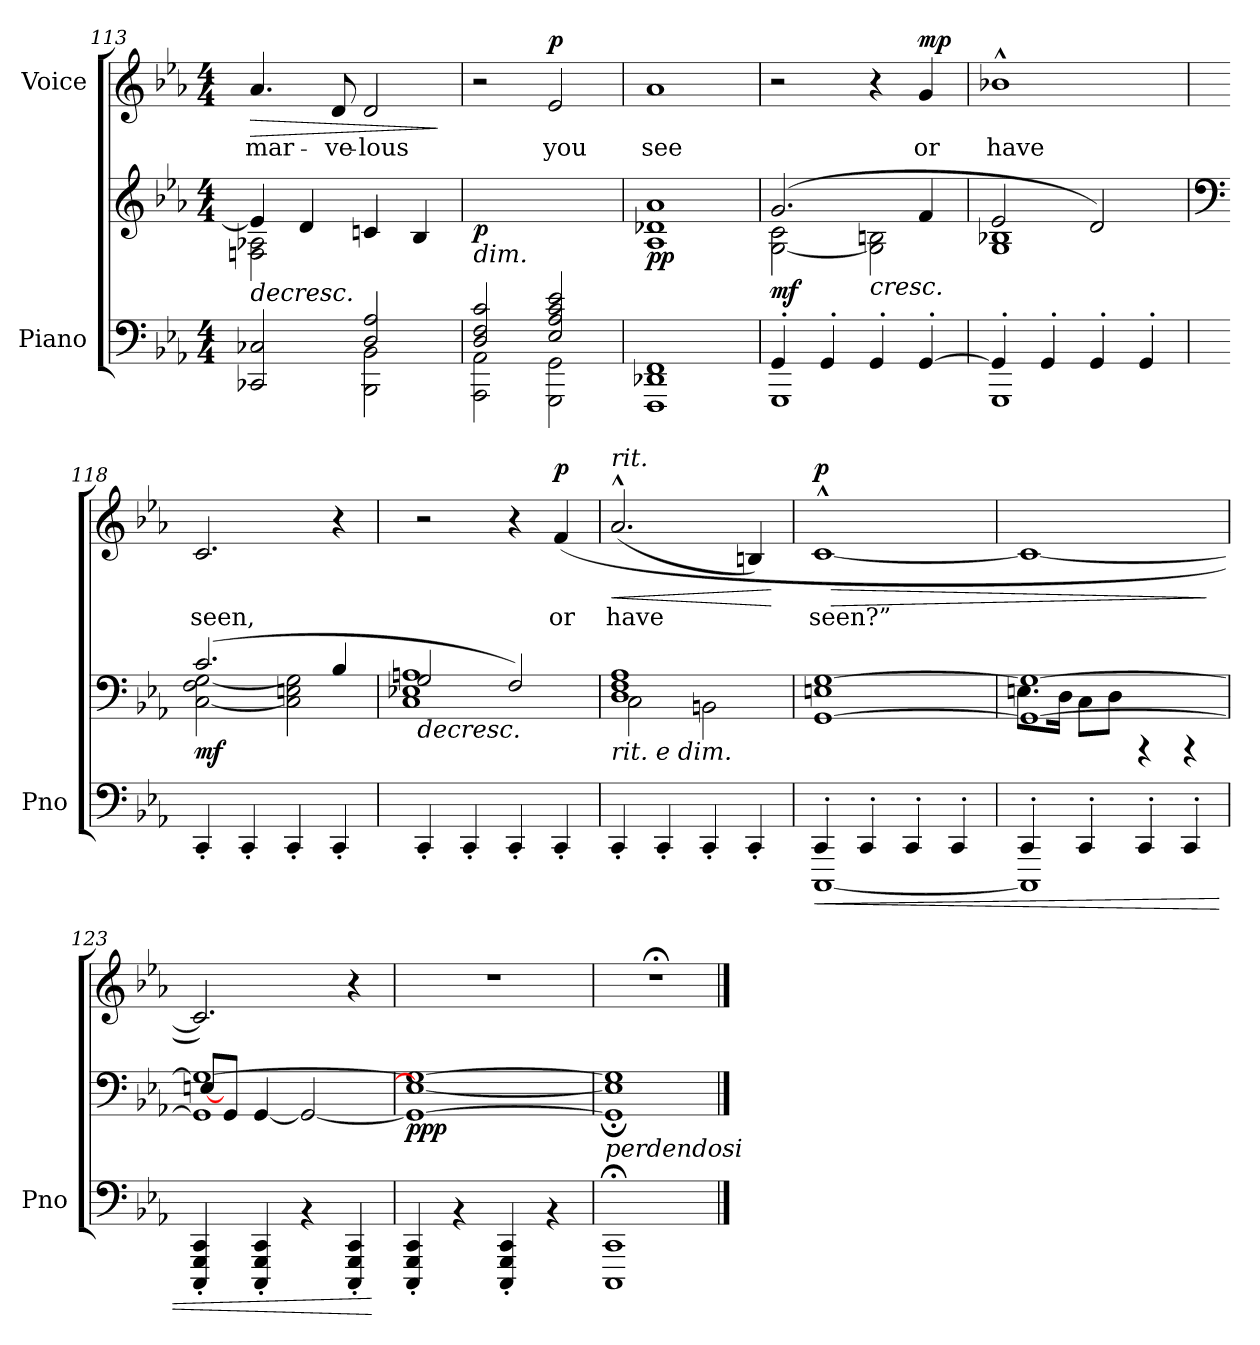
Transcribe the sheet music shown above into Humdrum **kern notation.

**kern	**kern	**dynam	**kern	**text	**dynam
*part2	*part2	*part2	*part1	*part1	*part1
*staff3	*staff2	*staff2/3	*staff1	*staff1	*staff1
*I"Piano	*	*	*I"Voice	*	*
*I'Pno	*	*	*	*	*
*clefF4	*clefG2	*	*clefG2	*	*
*k[b-e-a-]	*k[b-e-a-]	*	*k[b-e-a-]	*	*
*M4/4	*M4/4	*	*M4/4	*	*
=113	=113	=113	=113	=113	=113
*^	*	*	*	*	*
!	!	!	!LO:HP:b	!	!LO:LY:b	!LO:HP:b
*	*	*^	*	*	*	*
2CC-X/ 2C-X/	2ryy	4e-/]	2Fn\ 2A-X\	>	4.a-/	mar-	>
.	.	4d/	.	.	.	.	.
!	!	!	!	!	!	!LO:LY:b	!
.	.	.	.	.	8d/	-ve-	.
!	!	!	!	!	!	!LO:LY:b	!
2D/ 2A-/	2BBB-\ 2BB-\	4cn:/	2ryy	.	2d/	-lous	.
.	.	4B-/	.	.	.	.	.
*v	*v	*	*	*	*	*	*
*	*v	*v	*	*	*	*
.	.	.	.	.	]
!!LO:LB:g=z
=114	=114	=114	=114	=114	=114
*^	*	*	*	*	*
!	!	!LO:TX:b:i:t=dim.	!	!	!	!
!	!	!	!LO:DY:b	!	!	!
2D/ 2F/ 2c/	2AAA-\ 2AA-\	1ryy	p	2r	.	.
!	!	!	!	!	!LO:LY:b	!LO:DY:a
2E-/ 2A-/ 2c/ 2e-/	2GGG\ 2GG\	.	.	2e-/	you	p
=115	=115	=115	=115	=115	=115	=115
!	!	!	!LO:DY:b	!	!LO:LY:b	!
*v	*v	*	*	*	*	*
1FFF 1DD-X 1FF	1A- 1d-X 1a-	pp	1a-	see	.
=116	=116	=116	=116	=116	=116
*^	*^	*	*	*	*
!	!	!	!	!LO:DY:b	!	!	!
4GG'/	1GGG	(>2.g/	[2G\ 2c\	mf	2r	.	.
4GG'/	.	.	.	.	.	.	.
!	!	!	!	!LO:HP:b	!	!	!
4GG'/	.	.	2G\] 2Bn\	<	4r	.	.
!	!	!	!	!	!	!LO:LY:b	!LO:DY:a
[4GG'/	.	4f/	.	.	4g/	or	mp
=117	=117	=117	=117	=117	=117	=117	=117
!	!	!	!	!	!	!LO:LY:b	!
4GG'/]	1GGG	2e-/	1G 1B-X	.	1b-X^^	have	.
4GG'/	.	.	.	.	.	.	.
4GG'/	.	2d/)	.	.	.	.	.
4GG'/	.	.	.	.	.	.	.
*v	*v	*	*	*	*	*	*
*	*v	*v	*	*	*	*
.	.	]	.	.	.
=118	=118	=118	=118	=118	=118
*	*clefF4	*	*	*	*
*	*^	*	*	*	*
!	!	!	!LO:DY:b	!	!LO:LY:b	!
4CC'/	(>2.c/	[2C\ 2F\ [2G\	mf	2.c/	seen,	.
4CC'/	.	.	.	.	.	.
4CC'/	.	2C\] 2En\ 2G\]	.	.	.	.
4CC'/	4B-/	.	.	4r	.	.
=119	=119	=119	=119	=119	=119	=119
!	!	!	!LO:HP:b	!	!	!
4CC'/	2G/	1C 1E-X 1An	>	2r	.	.
4CC'/	.	.	.	.	.	.
4CC'/	2F/)	.	.	4r	.	.
!	!	!	!	!	!LO:LY:b	!LO:DY:a
4CC'/	.	.	.	(>4f/	or	p
*	*v	*v	*	*	*	*
.	.	[	.	.	.
!!LO:LB:g=z
=120	=120	=120	=120	=120	=120
*	*	*	*MM104	*	*
*	*^	*	*	*	*
!	!	!	!	!LO:TX:a:i:t=rit.	!	!
!	!LO:TX:b:i:t=rit.  e  dim.	!	!	!	!	!
!	!	!	!	!	!LO:LY:b	!LO:HP:b
4CC'/	1D 1F 1A-	2C\	.	(<2.a-^^/	have	<
4CC'/	.	.	.	.	.	.
4CC'/	.	2BBn\	.	.	.	.
4CC'/	.	.	.	4Bn/)	.	.
*	*v	*v	*	*	*	*
.	.	.	.	.	[
=121	=121	=121	=121	=121	=121
*	*	*	*MM114	*	*
!	!	!LO:HP:b=2	!	!LO:LY:b	!LO:HP:b
*^	*^	*	*	*	*
!	!	!	!	!LO:DY:n=1:b	!	!	!
!	!	!	!	!LO:DY:n=2:b	!	!	!LO:DY:n=1:a
4CC'/	[1CCC	[1GG [1G	1En	< pp other-dynamics	[1c^^	seen?”	> p
4CC'/	.	.	.	.	.	.	.
4CC'/	.	.	.	.	.	.	.
4CC'/	.	.	.	.	.	.	.
*v	*v	*	*	*	*	*	*
*	*v	*v	*	*	*	*
.	.	]	.	.	.
=122	=122	=122	=122	=122	=122
*^	*^	*	*	*	*
4CC'/	1CCC]	1GG_ 1G_	8.En\L	.	1c_	.	.
.	.	.	16D\Jk	.	.	.	.
4CC'/	.	.	8C\L	.	.	.	.
.	.	.	8D\J	.	.	.	.
4CC'/	.	.	4r	.	.	.	.
4CC'/	.	.	4r	.	.	.	.
*v	*v	*	*	*	*	*	*
*	*v	*v	*	*	*	*
.	.	.	.	.	]
=123	=123	=123	=123	=123	=123
*	*^	*	*	*	*
4CCC/' 4GGG/' 4CC/'	1GG] 1G_	[8En/L	.	2.c/])	.	.
.	.	8GG/J	.	.	.	.
4CCC/' 4GGG/' 4CC/'	.	[4GG/	.	.	.	.
4rBB	.	2GG/_	.	.	.	.
4CCC/' 4GGG/' 4CC/'	.	.	.	4r	.	.
*	*v	*v	*	*	*	*
.	.	[	.	.	.
=124	=124	=124	=124	=124	=124
*	*^	*	*	*	*
!	!	!	!LO:DY:b	!	!	!
4CCC/' 4GGG/' 4CC/'	1GG_ 1G_	1E_	ppp	1r	.	.
4rBB	.	.	.	.	.	.
4CCC/' 4GGG/' 4CC/'	.	.	.	.	.	.
4rBB	.	.	.	.	.	.
=125	=125	=125	=125	=125	=125	=125
!	!LO:TX:b:i:t=perdendosi	!	!	!	!	!
1CCC;< 1CC;<	1GG] 1G]	1E;<]	.	1r;<	.	.
*	*v	*v	*	*	*	*
==	==	==	==	==	==
*-	*-	*-	*-	*-	*-
